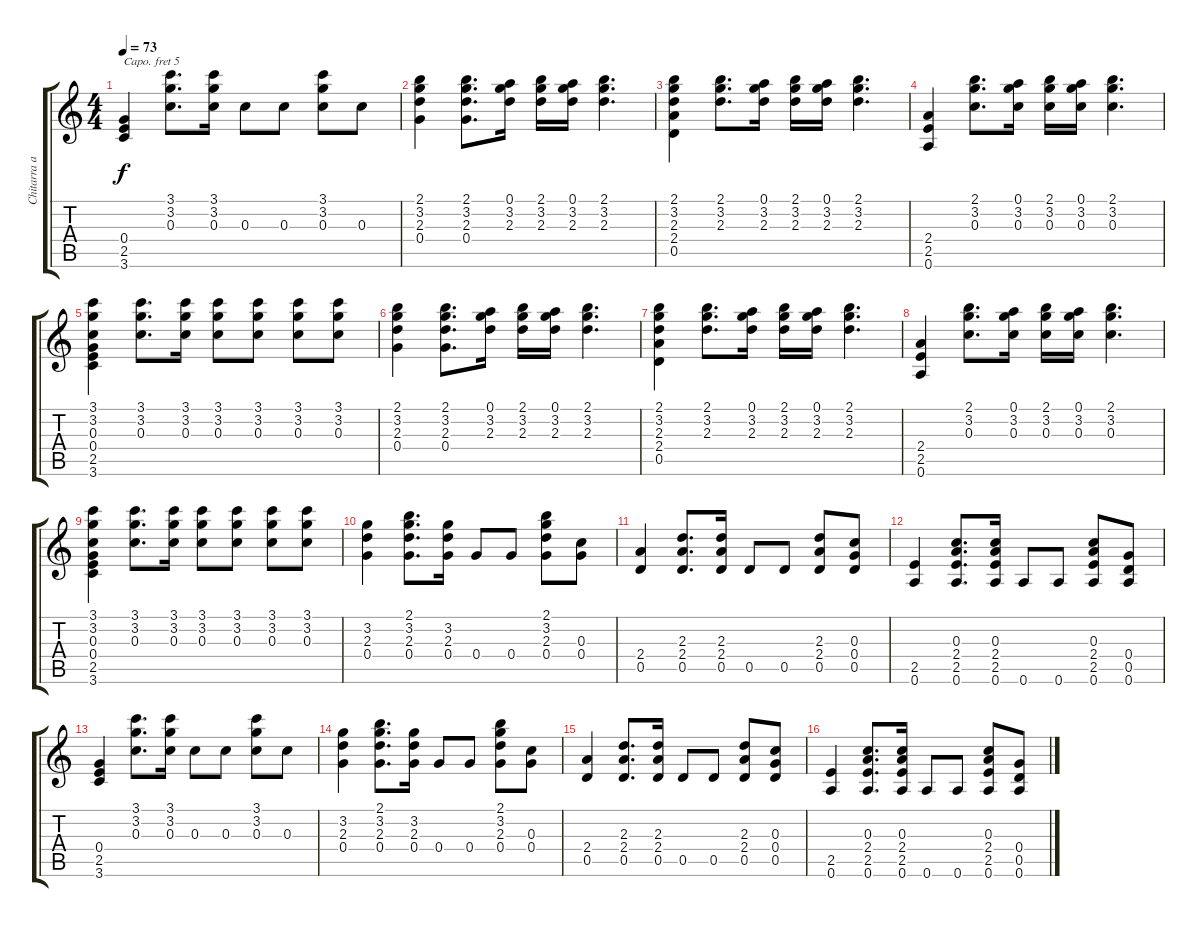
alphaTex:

\track ("Chitarra acustica" "Chitarra a") {instrument acousticguitarsteel}
\staff {score tabs}
\capo 5
\tuning (E4 B3 G3 D3 A2 E2) {hide}
\ts (4 4)
\tempo 73
\clef g2
\ks c
(0.4 2.5 3.6).4{dy f} (3.1 3.2 0.3).8{d} (3.1 3.2 0.3).16 0.3.8 0.3.8 (3.1 3.2 0.3).8 0.3.8 |
(2.1 3.2 2.3 0.4).4 (2.1 3.2 2.3 0.4).8{d} (0.1 3.2 2.3).16 (2.1 3.2 2.3).16 (0.1 3.2 2.3).16 (2.1 3.2 2.3).4{d} |
(2.1 3.2 2.3 2.4 0.5).4 (2.1 3.2 2.3).8{d} (0.1 3.2 2.3).16 (2.1 3.2 2.3).16 (0.1 3.2 2.3).16 (2.1 3.2 2.3).4{d} |
(2.4 2.5 0.6).4 (2.1 3.2 0.3).8{d} (0.1 3.2 0.3).16 (2.1 3.2 0.3).16 (0.1 3.2 0.3).16 (2.1 3.2 0.3).4{d} |
(3.1 3.2 0.3 0.4 2.5 3.6).4 (3.1 3.2 0.3).8{d} (3.1 3.2 0.3).16 (3.1 3.2 0.3).8 (3.1 3.2 0.3).8 (3.1 3.2 0.3).8 (3.1 3.2 0.3).8 |
(2.1 3.2 2.3 0.4).4 (2.1 3.2 2.3 0.4).8{d} (0.1 3.2 2.3).16 (2.1 3.2 2.3).16 (0.1 3.2 2.3).16 (2.1 3.2 2.3).4{d} |
(2.1 3.2 2.3 2.4 0.5).4 (2.1 3.2 2.3).8{d} (0.1 3.2 2.3).16 (2.1 3.2 2.3).16 (0.1 3.2 2.3).16 (2.1 3.2 2.3).4{d} |
(2.4 2.5 0.6).4 (2.1 3.2 0.3).8{d} (0.1 3.2 0.3).16 (2.1 3.2 0.3).16 (0.1 3.2 0.3).16 (2.1 3.2 0.3).4{d} |
(3.1 3.2 0.3 0.4 2.5 3.6).4 (3.1 3.2 0.3).8{d} (3.1 3.2 0.3).16 (3.1 3.2 0.3).8 (3.1 3.2 0.3).8 (3.1 3.2 0.3).8 (3.1 3.2 0.3).8 |
(3.2 2.3 0.4).4 (2.1 3.2 2.3 0.4).8{d} (3.2 2.3 0.4).16 0.4.8 0.4.8 (2.1 3.2 2.3 0.4).8 (0.3 0.4).8 |
(2.4 0.5).4 (2.3 2.4 0.5).8{d} (2.3 2.4 0.5).16 0.5.8 0.5.8 (2.3 2.4 0.5).8 (0.3 0.4 0.5).8 |
(2.5 0.6).4 (0.3 2.4 2.5 0.6).8{d} (0.3 2.4 2.5 0.6).16 0.6.8 0.6.8 (0.3 2.4 2.5 0.6).8 (0.4 0.5 0.6).8 |
(0.4 2.5 3.6).4 (3.1 3.2 0.3).8{d} (3.1 3.2 0.3).16 0.3.8 0.3.8 (3.1 3.2 0.3).8 0.3.8 |
(3.2 2.3 0.4).4 (2.1 3.2 2.3 0.4).8{d} (3.2 2.3 0.4).16 0.4.8 0.4.8 (2.1 3.2 2.3 0.4).8 (0.3 0.4).8 |
(2.4 0.5).4 (2.3 2.4 0.5).8{d} (2.3 2.4 0.5).16 0.5.8 0.5.8 (2.3 2.4 0.5).8 (0.3 0.4 0.5).8 |
(2.5 0.6).4 (0.3 2.4 2.5 0.6).8{d} (0.3 2.4 2.5 0.6).16 0.6.8 0.6.8 (0.3 2.4 2.5 0.6).8 (0.4 0.5 0.6).8
